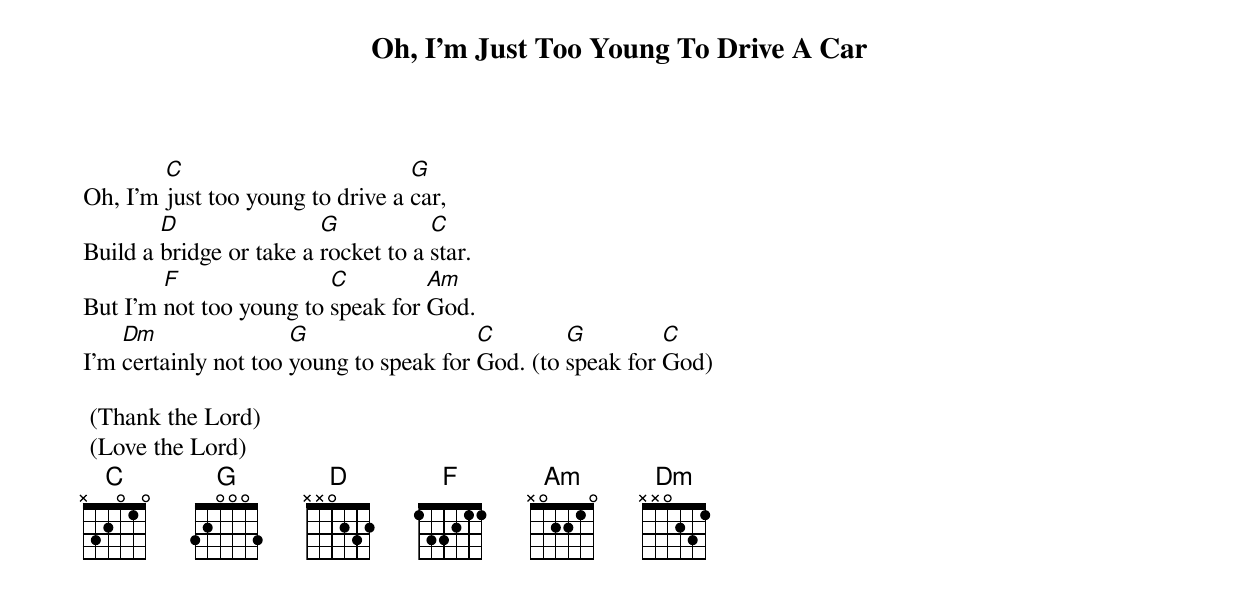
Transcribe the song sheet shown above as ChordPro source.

{title: Oh, I'm Just Too Young To Drive A Car}


Oh, I'm [C]just too young to drive a [G]car,
Build a [D]bridge or take a [G]rocket to a [C]star.
But I'm [F]not too young to [C]speak for [Am]God.
I'm [Dm]certainly not too [G]young to speak for [C]God. (to [G]speak for [C]God)

 (Thank the Lord)
 (Love the Lord)
